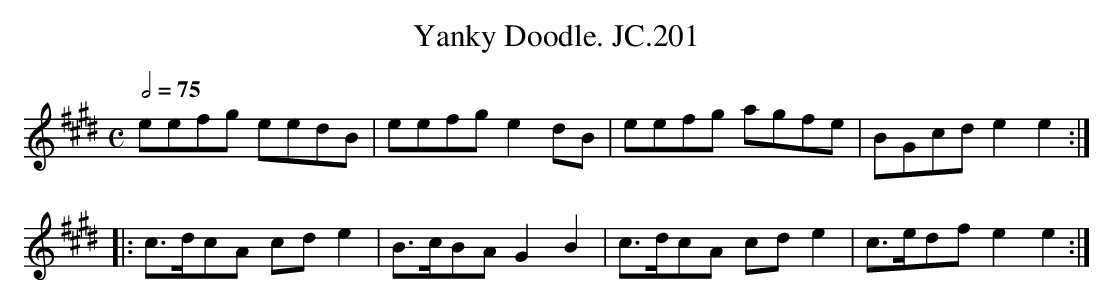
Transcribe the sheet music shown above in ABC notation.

X:1
T:Yanky Doodle. JC.201
M:C
L:1/8
Q:2/4=75
K:E
eefg eedB|\\
eefg e2dB|eefg agfe|BGcd e2e2:|
|:c>dcA cde2|B>cBA G2B2|c>dcA cde2|c>edf e2e2:|
